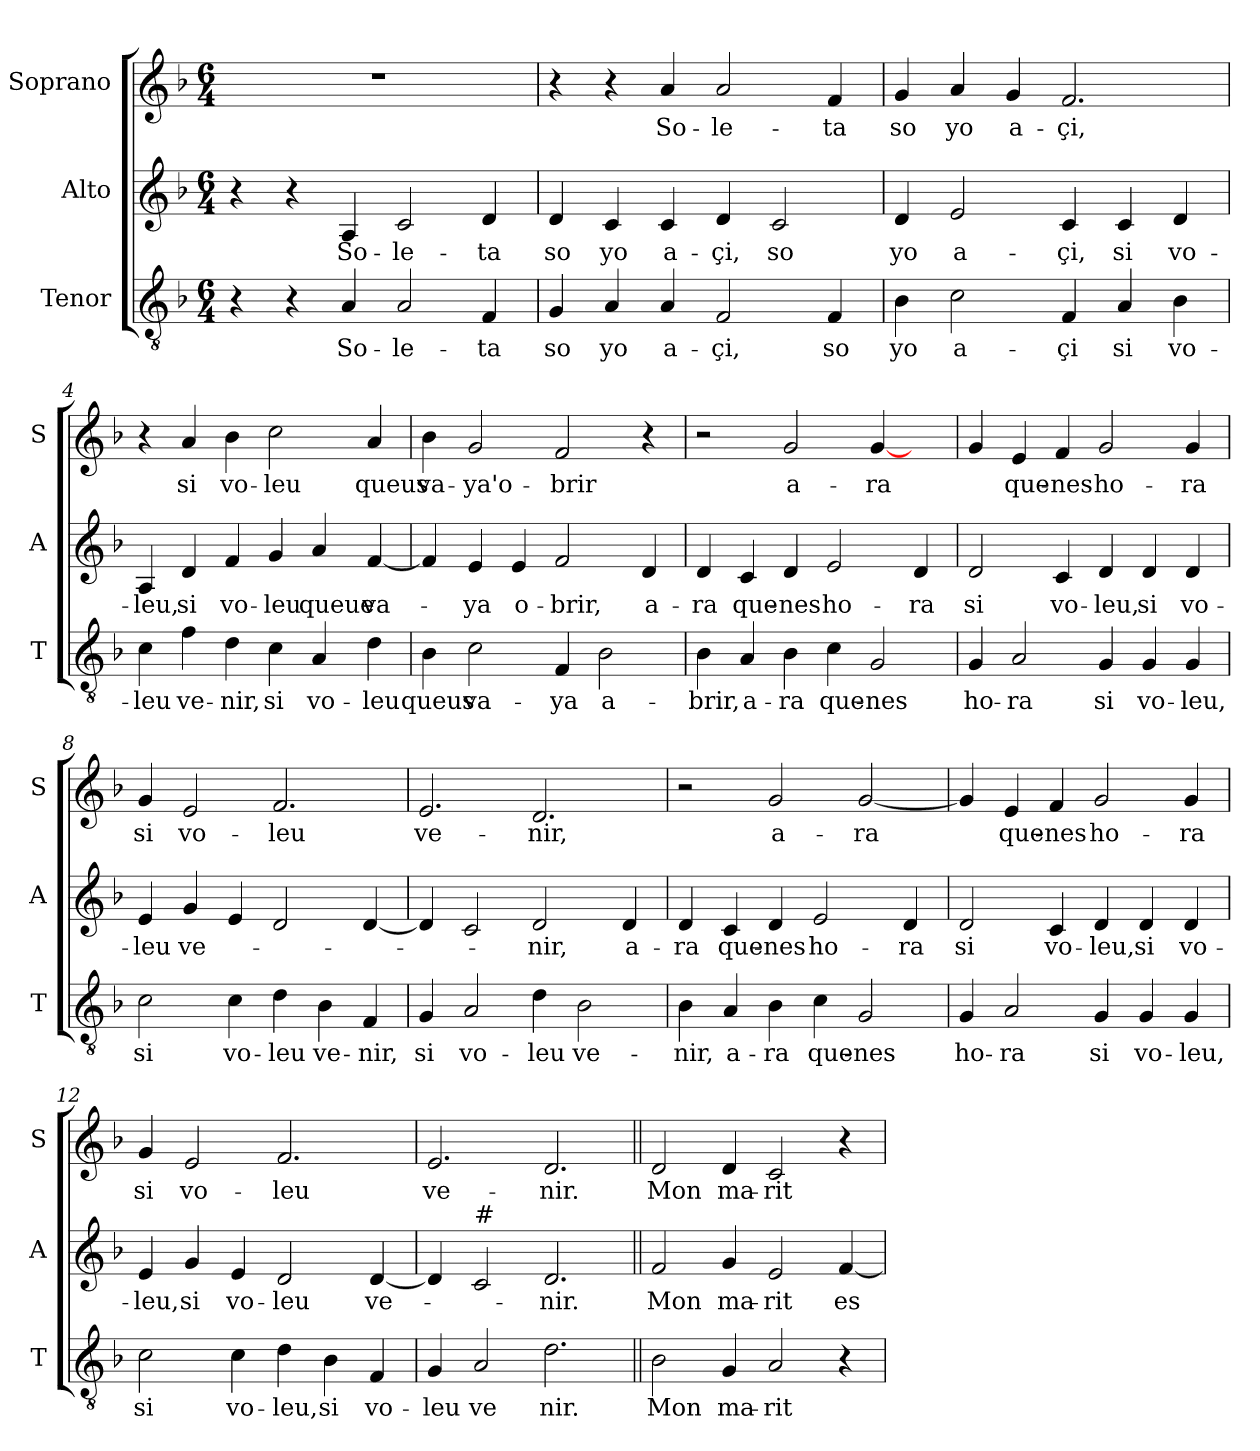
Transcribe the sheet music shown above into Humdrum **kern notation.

**kern	**text	**kern	**text	**kern	**text
*part3	*part3	*part2	*part2	*part1	*part1
*staff3	*staff3	*staff2	*staff2	*staff1	*staff1
*I"Tenor	*	*I"Alto	*	*I"Soprano	*
*I'T	*	*I'A	*	*I'S	*
*clefGv2	*	*clefG2	*	*clefG2	*
*k[b-]	*	*k[b-]	*	*k[b-]	*
*F:	*	*F:	*	*F:	*
*M6/4	*	*M6/4	*	*M6/4	*
=1	=1	=1	=1	=1	=1
4r	.	4r	.	1.r	.
4r	.	4r	.	.	.
!	!LO:LY:b	!	!LO:LY:b	!	!
4A/	So-	4A/	So-	.	.
!	!LO:LY:b	!	!LO:LY:b	!	!
2A/	-le-	2c/	-le-	.	.
!	!LO:LY:b	!	!LO:LY:b	!	!
4F/	-ta	4d/	-ta	.	.
=2	=2	=2	=2	=2	=2
!	!LO:LY:b	!	!LO:LY:b	!	!
4G/	so	4d/	so	4r	.
!	!LO:LY:b	!	!LO:LY:b	!	!
4A/	yo	4c/	yo	4r	.
!	!LO:LY:b	!	!LO:LY:b	!	!LO:LY:b
4A/	a-	4c/	a-	4a/	So-
!	!LO:LY:b	!	!LO:LY:b	!	!LO:LY:b
2F/	-çi,	4d/	-çi,	2a/	-le-
!	!	!	!LO:LY:b	!	!
.	.	2c/	so	.	.
!	!LO:LY:b	!	!	!	!LO:LY:b
4F/	so	.	.	4f/	-ta
=3	=3	=3	=3	=3	=3
!	!LO:LY:b	!	!LO:LY:b	!	!LO:LY:b
4B-\	yo	4d/	yo	4g/	so
!	!LO:LY:b	!	!LO:LY:b	!	!LO:LY:b
2c\	a-	2e/	a-	4a/	yo
!	!	!	!	!	!LO:LY:b
.	.	.	.	4g/	a-
!	!LO:LY:b	!	!LO:LY:b	!	!LO:LY:b
4F/	-çi	4c/	-çi,	2.f/	-çi,
!	!LO:LY:b	!	!LO:LY:b	!	!
4A/	si	4c/	si	.	.
!	!LO:LY:b	!	!LO:LY:b	!	!
4B-\	vo-	4d/	vo-	.	.
=4	=4	=4	=4	=4	=4
!	!LO:LY:b	!	!LO:LY:b	!	!
4c\	-leu	4A/	-leu,	4r	.
!	!LO:LY:b	!	!LO:LY:b	!	!LO:LY:b
4f\	ve-	4d/	si	4a/	si
!	!LO:LY:b	!	!LO:LY:b	!	!LO:LY:b
4d\	-nir,	4f/	vo-	4b-\	vo-
!	!LO:LY:b	!	!LO:LY:b	!	!LO:LY:b
4c\	si	4g/	-leu	2cc\	-leu
!	!LO:LY:b	!	!LO:LY:b	!	!
4A/	vo-	4a/	queue	.	.
!	!LO:LY:b	!	!LO:LY:b	!	!LO:LY:b
4d\	-leu	[4f/	va-	4a/	queus
!!LO:LB:g=z
=5	=5	=5	=5	=5	=5
!	!LO:LY:b	!	!	!	!LO:LY:b
4B-\	queus	4f/]	.	4b-\	va-
!	!LO:LY:b	!	!LO:LY:b	!	!LO:LY:b
2c\	va-	4e/	-ya	2g/	-ya'o-
!	!	!	!LO:LY:b	!	!
.	.	4e/	o-	.	.
!	!LO:LY:b	!	!LO:LY:b	!	!LO:LY:b
4F/	-ya	2f/	-brir,	2f/	-brir
!	!LO:LY:b	!	!	!	!
2B-\	a-	.	.	.	.
!	!	!	!LO:LY:b	!	!
.	.	4d/	a-	4r	.
=6	=6	=6	=6	=6	=6
!	!LO:LY:b	!	!LO:LY:b	!	!
4B-\	-brir,	4d/	-ra	2r	.
!	!LO:LY:b	!	!LO:LY:b	!	!
4A/	a-	4c/	que-	.	.
!	!LO:LY:b	!	!LO:LY:b	!	!LO:LY:b
4B-\	-ra	4d/	-nes	2g/	a-
!	!LO:LY:b	!	!LO:LY:b	!	!
4c\	que-	2e/	ho-	.	.
!	!LO:LY:b	!	!	!	!LO:LY:b
2G/	-nes	.	.	[4g/	-ra
!	!	!	!LO:LY:b	!	!
.	.	4d/	-ra	4ryy	.
=7	=7	=7	=7	=7	=7
!	!LO:LY:b	!	!LO:LY:b	!	!
4G/	ho-	2d/	si	4g/	.
!	!LO:LY:b	!	!	!	!LO:LY:b
2A/	-ra	.	.	4e/	que-
!	!	!	!LO:LY:b	!	!LO:LY:b
.	.	4c/	vo-	4f/	-nes
!	!LO:LY:b	!	!LO:LY:b	!	!LO:LY:b
4G/	si	4d/	-leu,	2g/	ho-
!	!LO:LY:b	!	!LO:LY:b	!	!
4G/	vo-	4d/	si	.	.
!	!LO:LY:b	!	!LO:LY:b	!	!LO:LY:b
4G/	-leu,	4d/	vo-	4g/	-ra
=8	=8	=8	=8	=8	=8
!	!LO:LY:b	!	!LO:LY:b	!	!LO:LY:b
2c\	si	4e/	-leu	4g/	si
!	!	!	!LO:LY:b	!	!LO:LY:b
.	.	4g/	ve-	2e/	vo-
!	!LO:LY:b	!	!	!	!
4c\	vo-	4e/	.	.	.
!	!LO:LY:b	!	!	!	!LO:LY:b
4d\	-leu	2d/	.	2.f/	-leu
!	!LO:LY:b	!	!	!	!
4B-\	ve-	.	.	.	.
!	!LO:LY:b	!	!	!	!
4F/	-nir,	[4d/	.	.	.
!!LO:LB:g=z
=9	=9	=9	=9	=9	=9
!	!LO:LY:b	!	!	!	!LO:LY:b
4G/	si	4d/]	.	2.e/	ve-
!	!LO:LY:b	!	!	!	!
2A/	vo-	2c/	.	.	.
!	!LO:LY:b	!	!LO:LY:b	!	!LO:LY:b
4d\	-leu	2d/	-nir,	2.d/	-nir,
!	!LO:LY:b	!	!	!	!
2B-\	ve-	.	.	.	.
!	!	!	!LO:LY:b	!	!
.	.	4d/	a-	.	.
=10	=10	=10	=10	=10	=10
!	!LO:LY:b	!	!LO:LY:b	!	!
4B-\	-nir,	4d/	-ra	2r	.
!	!LO:LY:b	!	!LO:LY:b	!	!
4A/	a-	4c/	que-	.	.
!	!LO:LY:b	!	!LO:LY:b	!	!LO:LY:b
4B-\	-ra	4d/	-nes	2g/	a-
!	!LO:LY:b	!	!LO:LY:b	!	!
4c\	que-	2e/	ho-	.	.
!	!LO:LY:b	!	!	!	!LO:LY:b
2G/	-nes	.	.	[2g/	-ra
!	!	!	!LO:LY:b	!	!
.	.	4d/	-ra	.	.
=11	=11	=11	=11	=11	=11
!	!LO:LY:b	!	!LO:LY:b	!	!
4G/	ho-	2d/	si	4g/]	.
!	!LO:LY:b	!	!	!	!LO:LY:b
2A/	-ra	.	.	4e/	que-
!	!	!	!LO:LY:b	!	!LO:LY:b
.	.	4c/	vo-	4f/	-nes
!	!LO:LY:b	!	!LO:LY:b	!	!LO:LY:b
4G/	si	4d/	-leu,	2g/	ho-
!	!LO:LY:b	!	!LO:LY:b	!	!
4G/	vo-	4d/	si	.	.
!	!LO:LY:b	!	!LO:LY:b	!	!LO:LY:b
4G/	-leu,	4d/	vo-	4g/	-ra
=12	=12	=12	=12	=12	=12
!	!LO:LY:b	!	!LO:LY:b	!	!LO:LY:b
2c\	si	4e/	-leu,	4g/	si
!	!	!	!LO:LY:b	!	!LO:LY:b
.	.	4g/	si	2e/	vo-
!	!LO:LY:b	!	!LO:LY:b	!	!
4c\	vo-	4e/	vo-	.	.
!	!LO:LY:b	!	!LO:LY:b	!	!LO:LY:b
4d\	-leu,	2d/	-leu	2.f/	-leu
!	!LO:LY:b	!	!	!	!
4B-\	si	.	.	.	.
!	!LO:LY:b	!	!LO:LY:b	!	!
4F/	vo-	[4d/	ve-	.	.
!!LO:PB:g=z
=13	=13	=13	=13	=13	=13
!	!LO:LY:b	!	!	!	!LO:LY:b
4G/	-leu	4d/]	.	2.e/	ve-
!	!	!LO:TX:a:t=#	!	!	!
!	!LO:LY:b	!	!	!	!
2A/	ve	2c/	.	.	.
!	!LO:LY:b	!	!LO:LY:b	!	!LO:LY:b
2.d\	nir.	2.d/	-nir.	2.d/	-nir.
=14||	=14||	=14||	=14||	=14||	=14||
!	!LO:LY:b	!	!LO:LY:b	!	!LO:LY:b
2B-\	Mon	2f/	Mon	2d/	Mon
!	!LO:LY:b	!	!LO:LY:b	!	!LO:LY:b
4G/	ma-	4g/	ma-	4d/	ma-
!	!LO:LY:b	!	!LO:LY:b	!	!LO:LY:b
2A/	-rit	2e/	-rit	2c/	-rit
!	!	!	!LO:LY:b	!	!
4r	.	[4f/	es	4r	.
=	=	=	=	=	=
*-	*-	*-	*-	*-	*-
